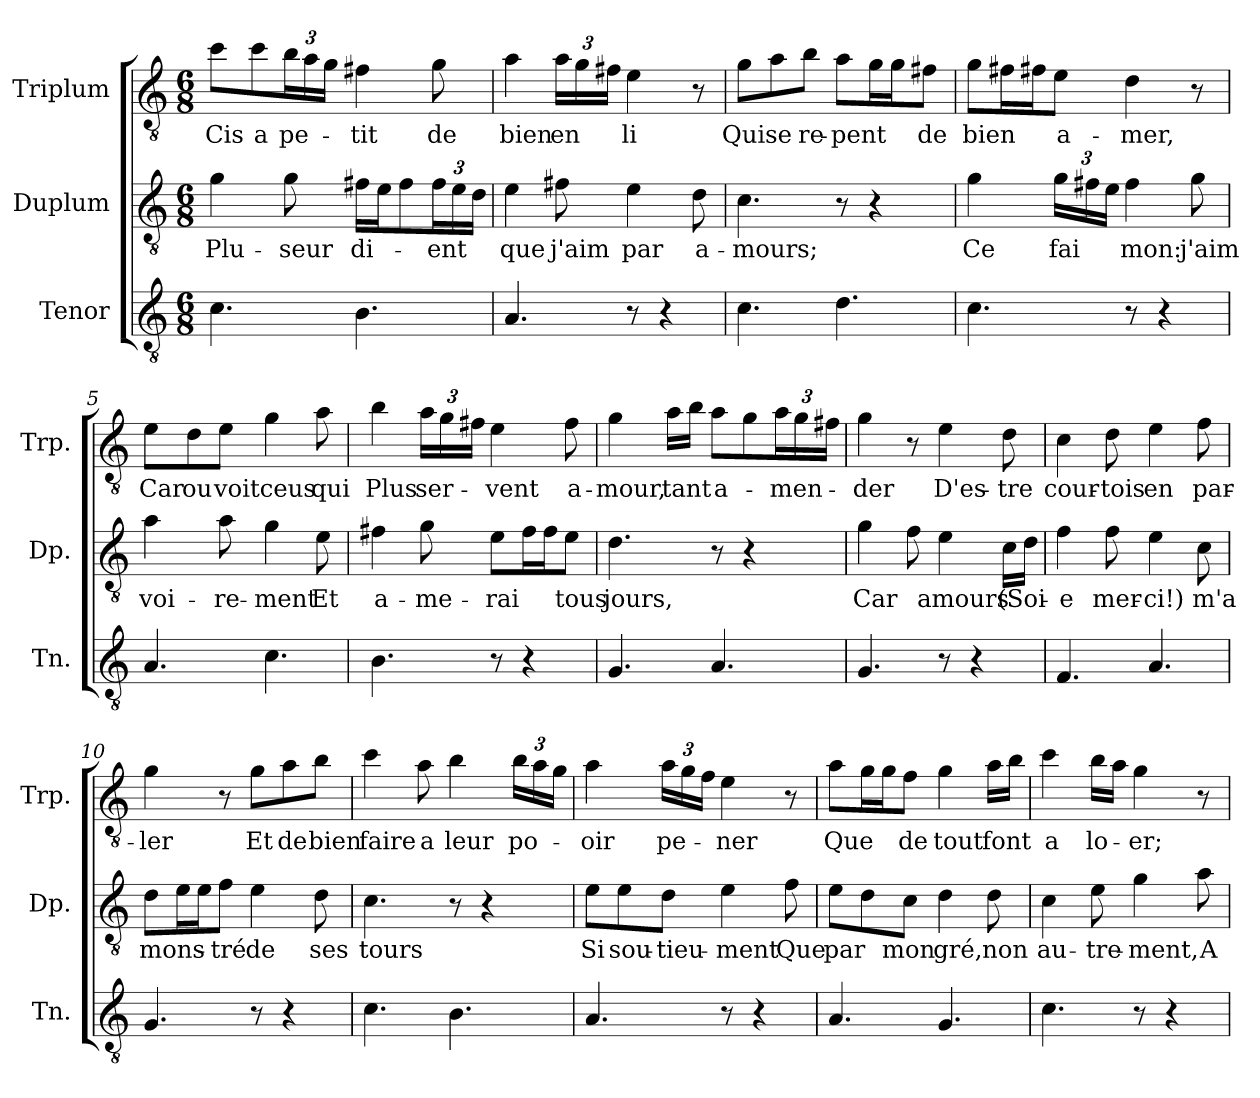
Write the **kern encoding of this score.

**kern	**kern	**text	**kern	**text
*part3	*part2	*part2	*part1	*part1
*staff3	*staff2	*staff2	*staff1	*staff1
*I"Tenor	*I"Duplum	*	*I"Triplum	*
*I'Tn.	*I'Dp.	*	*I'Trp.	*
*clefGv2	*clefGv2	*	*clefGv2	*
*k[]	*k[]	*	*k[]	*
*M6/8	*M6/8	*	*M6/8	*
=1	=1	=1	=1	=1
!	!	!LO:LY:b	!	!LO:LY:b
4.c\	4g\	Plu-	8cc\L	Cis
!	!	!	!	!LO:LY:b
.	.	.	8cc\	a
!	!	!LO:LY:b	!	!
*	*	*	*Xbrackettup	*
!	!	!	!	!LO:LY:b
.	8g\	-seur	24b\L	pe-
.	.	.	24a\	.
.	.	.	24g\JJ	.
!	!	!LO:LY:b	!	!LO:LY:b
4.B\	16f#X\LL	di-	4f#X\	-tit
.	16e\J	.	.	.
.	8f#\	.	.	.
*	*Xbrackettup	*	*	*
!	!	!LO:LY:b	!	!LO:LY:b
.	24f#\L	-ent	8g\	de
.	24e\	.	.	.
.	24d\JJ	.	.	.
=2	=2	=2	=2	=2
!	!	!LO:LY:b	!	!LO:LY:b
4.A/	4e\	que	4a\	bien
!	!	!LO:LY:b	!	!LO:LY:b
.	8f#i\	j'aim	24a\LL	en
.	.	.	24g\	.
.	.	.	24f#X\JJ	.
!	!	!LO:LY:b	!	!LO:LY:b
8r	4e\	par	4e\	li
4r	.	.	.	.
!	!	!LO:LY:b	!	!
.	8d\	a-	8r	.
=3	=3	=3	=3	=3
!	!	!LO:LY:b	!	!LO:LY:b
4.c\	4.c\	-mours;	8g\L	Qui
!	!	!	!	!LO:LY:b
.	.	.	8a\	se
!	!	!	!	!LO:LY:b
.	.	.	8b\J	re-
!	!	!	!	!LO:LY:b
4.d\	8r	.	8a\L	-pent
*	*	*	*tremolo	*
.	4r	.	16g\	.
.	.	.	16g\	.
*	*	*	*Xtremolo	*
!	!	!	!	!LO:LY:b
.	.	.	8f#X\J	de
!!LO:LB:g=z
=4	=4	=4	=4	=4
!	!	!LO:LY:b	!	!LO:LY:b
4.c\	4g\	Ce	8g\L	bien
*	*	*	*tremolo	*
.	.	.	16f#X\	.
.	.	.	16f#X\	.
*	*	*	*Xtremolo	*
!	!	!LO:LY:b	!	!LO:LY:b
.	24g\LL	fai	8e\J	a-
.	24f#X\	.	.	.
.	24e\JJ	.	.	.
!	!	!LO:LY:b	!	!LO:LY:b
8r	4f#\	mon:	4d\	-mer,
4r	.	.	.	.
!	!	!LO:LY:b	!	!
.	8g\	j'aim	8r	.
=5	=5	=5	=5	=5
!	!	!LO:LY:b	!	!LO:LY:b
4.A/	4a\	voi-	8e\L	Car
!	!	!	!	!LO:LY:b
.	.	.	8d\	ou
!	!	!LO:LY:b	!	!LO:LY:b
.	8a\	-re-	8e\J	voit
!	!	!LO:LY:b	!	!LO:LY:b
4.c\	4g\	-ment	4g\	ceus
!	!	!LO:LY:b	!	!LO:LY:b
.	8e\	Et	8a\	qui
=6	=6	=6	=6	=6
!	!	!LO:LY:b	!	!LO:LY:b
4.B\	4f#X\	a-	4b\	Plus
!	!	!LO:LY:b	!	!LO:LY:b
.	8g\	-me-	24a\LL	ser-
.	.	.	24g\	.
.	.	.	24f#X\JJ	.
!	!	!LO:LY:b	!	!LO:LY:b
8r	8e\L	-rai	4e\	-vent
*	*tremolo	*	*	*
4r	16f#\	.	.	.
.	16f#\	.	.	.
*	*Xtremolo	*	*	*
!	!	!LO:LY:b	!	!LO:LY:b
.	8e\J	tous	8f#\	a-
=7	=7	=7	=7	=7
!	!	!LO:LY:b	!	!LO:LY:b
4.G/	4.d\	jours,	4g\	-mour,
!	!	!	!	!LO:LY:b
.	.	.	16a\LL	tant
.	.	.	16b\JJ	.
!	!	!	!	!LO:LY:b
4.A/	8r	.	8a\L	a-
.	4r	.	8g\	.
!	!	!	!	!LO:LY:b
.	.	.	24a\L	-men-
.	.	.	24g\	.
.	.	.	24f#i\JJ	.
!!LO:LB:g=z
=8	=8	=8	=8	=8
!	!	!LO:LY:b	!	!LO:LY:b
4.G/	4g\	Car	4g\	-der
.	8f\	.	8r	.
!	!	!LO:LY:b	!	!LO:LY:b
8r	4e\	amours	4e\	D'es-
4r	.	.	.	.
!	!	!LO:LY:b	!	!LO:LY:b
.	16c\LL	(Soi-	8d\	-tre
.	16d\JJ	.	.	.
=9	=9	=9	=9	=9
!	!	!LO:LY:b	!	!LO:LY:b
4.F/	4f\	-e	4c\	cour-
!	!	!LO:LY:b	!	!LO:LY:b
.	8f\	mer-	8d\	-tois
!	!	!LO:LY:b	!	!LO:LY:b
4.A/	4e\	-ci!)	4e\	en
!	!	!LO:LY:b	!	!LO:LY:b
.	8c\	m'a	8f\	par-
=10	=10	=10	=10	=10
!	!	!LO:LY:b	!	!LO:LY:b
4.G/	8d\L	mons-	4g\	-ler
*	*tremolo	*	*	*
.	16e\	.	.	.
.	16e\	.	.	.
*	*Xtremolo	*	*	*
!	!	!LO:LY:b	!	!
.	8f\J	-tré	8r	.
!	!	!LO:LY:b	!	!LO:LY:b
8r	4e\	de	8g\L	Et
!	!	!	!	!LO:LY:b
4r	.	.	8a\	de
!	!	!LO:LY:b	!	!LO:LY:b
.	8d\	ses	8b\J	bien
=11	=11	=11	=11	=11
!	!	!LO:LY:b	!	!LO:LY:b
4.c\	4.c\	tours	4cc\	faire
!	!	!	!	!LO:LY:b
.	.	.	8a\	a
!	!	!	!	!LO:LY:b
4.B\	8r	.	4b\	leur
.	4r	.	.	.
!	!	!	!	!LO:LY:b
.	.	.	24b\LL	po-
.	.	.	24a\	.
.	.	.	24g\JJ	.
=12	=12	=12	=12	=12
!	!	!LO:LY:b	!	!LO:LY:b
4.A/	8e\L	Si	4a\	-oir
!	!	!LO:LY:b	!	!
.	8e\	sou-	.	.
!	!	!LO:LY:b	!	!LO:LY:b
.	8d\J	-tieu-	24a\LL	pe-
.	.	.	24g\	.
.	.	.	24f\JJ	.
!	!	!LO:LY:b	!	!LO:LY:b
8r	4e\	-ment	4e\	-ner
4r	.	.	.	.
!	!	!LO:LY:b	!	!
.	8f\	Que	8r	.
!!LO:PB:g=z
=13	=13	=13	=13	=13
!	!	!LO:LY:b	!	!LO:LY:b
4.A/	8e\L	par	8a\L	Que
*	*	*	*tremolo	*
.	8d\	.	16g\	.
.	.	.	16g\	.
*	*	*	*Xtremolo	*
!	!	!LO:LY:b	!	!LO:LY:b
.	8c\J	mon	8f\J	de
!	!	!LO:LY:b	!	!LO:LY:b
4.G/	4d\	gré,	4g\	tout
!	!	!LO:LY:b	!	!LO:LY:b
.	8d\	non	16a\LL	font
.	.	.	16b\JJ	.
=14	=14	=14	=14	=14
!	!	!LO:LY:b	!	!LO:LY:b
4.c\	4c\	au-	4cc\	a
!	!	!LO:LY:b	!	!LO:LY:b
.	8e\	-tre-	16b\LL	lo-
.	.	.	16a\JJ	.
!	!	!LO:LY:b	!	!LO:LY:b
8r	4g\	-ment,	4g\	-er;
4r	.	.	.	.
!	!	!LO:LY:b	!	!
.	8a\	A	8r	.
=	=	=	=	=
*-	*-	*-	*-	*-
